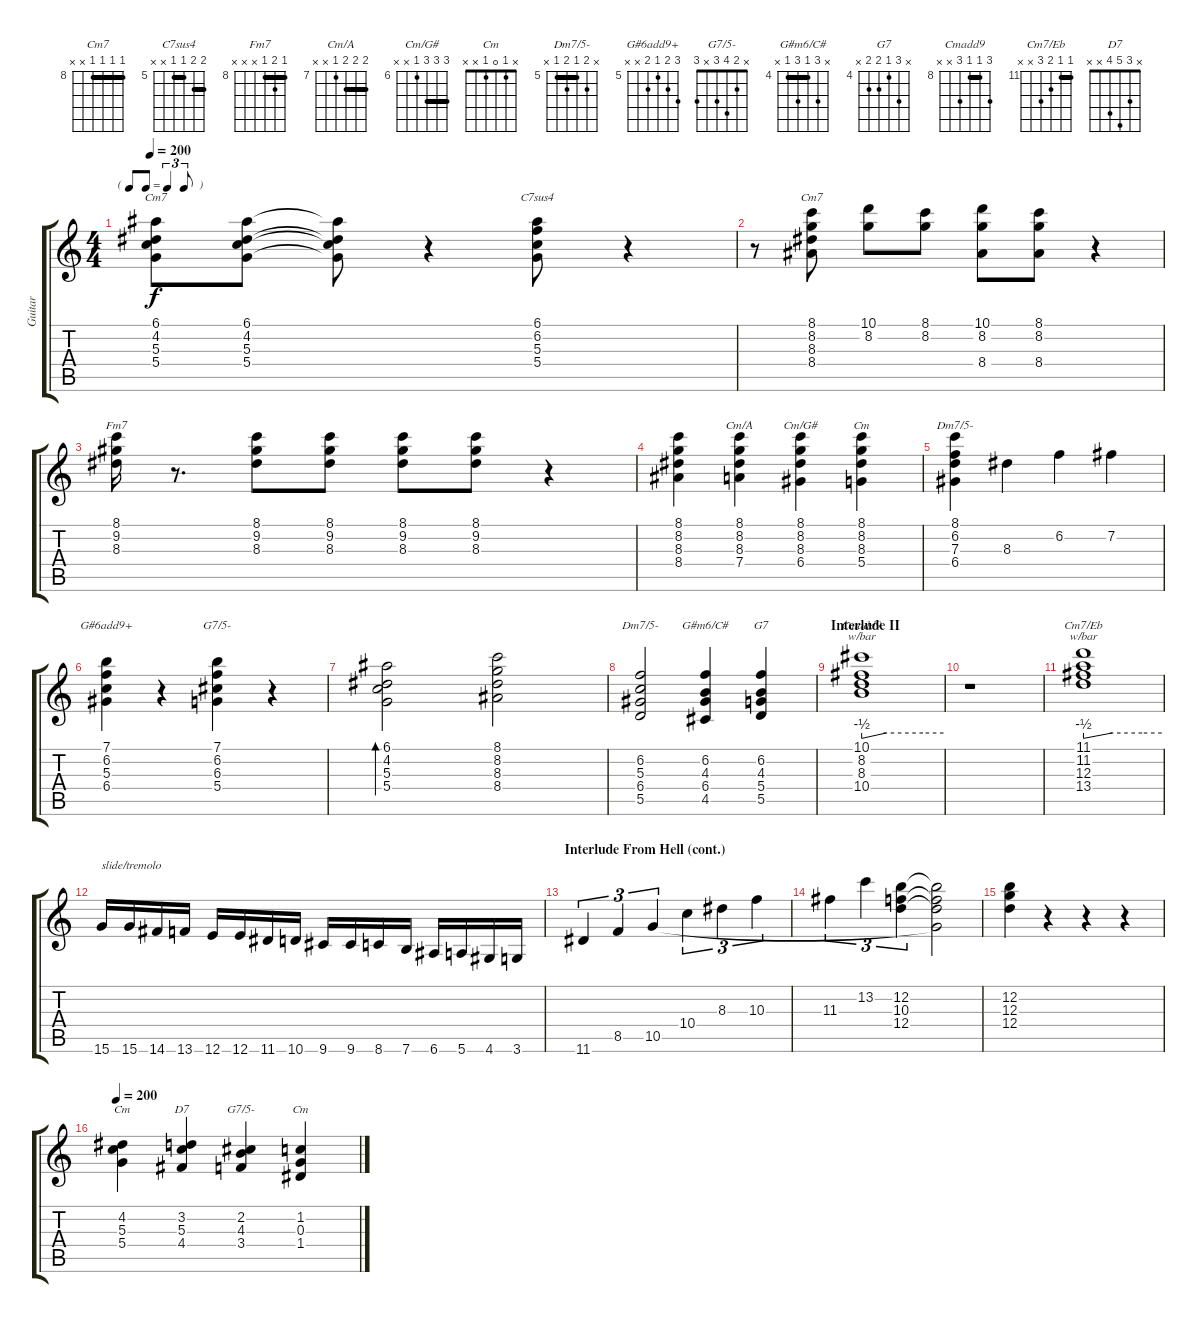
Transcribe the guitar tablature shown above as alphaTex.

\track ("Guitar" "Guitar") {instrument electricguitarjazz}
\staff {score tabs}
\tuning (E4 B3 G3 D3 A2 E2) {hide}
\chord ("Cm7" 6 4 5 5 x x) {firstfret 4}
\chord ("C7sus4" 6 6 5 5 x x) {firstfret 5 barre (5 6)}
\chord ("Cm7" 8 8 8 8 x x) {firstfret 8 barre 8}
\chord ("Fm7" 8 9 8 x x x) {firstfret 8 barre 8}
\chord ("Cm/A" 8 8 8 7 x x) {firstfret 7 barre 8}
\chord ("Cm/G#" 8 8 8 6 x x) {firstfret 6 barre 8}
\chord ("Cm" 8 8 8 5 x x) {firstfret 5 barre 8}
\chord ("Dm7/5-" 8 6 7 6 x x) {firstfret 6 barre 6}
\chord ("G#6add9+" 7 6 5 6 x x) {firstfret 5}
\chord ("G7/5-" 7 6 6 5 x x) {firstfret 5 barre 6}
\chord ("Dm7/5-" x 6 5 6 5 x) {firstfret 5 barre 5}
\chord ("G#m6/C#" x 6 4 6 4 x) {firstfret 4 barre 4}
\chord ("G7" x 6 4 5 5 x) {firstfret 4}
\chord ("Cmadd9" 10 8 8 10 x x) {firstfret 8 barre 8}
\chord ("Cm7/Eb" 11 11 12 13 x x) {firstfret 11 barre 11}
\chord ("Cm" x 4 5 5 x x)
\chord ("D7" x 3 5 4 x x)
\chord ("G7/5-" x 2 4 3 x 3)
\chord ("Cm" x 1 0 1 x x)
\ts (4 4)
\tf triplet8th
\tempo 200
\clef g2
\ks c
(6.1 4.2 5.3 5.4).8{ch "Cm7" dy f volume 7} (6.1 4.2 5.3 5.4).8 (6.1{t} 4.2{t} 5.3{t} 5.4{t}).8 r.4 (6.1 6.2 5.3 5.4).8{ch "C7sus4"} r.4 |
r.8 (8.1 8.2 8.3 8.4).8{ch "Cm7"} (10.1 8.2).8 (8.1 8.2).8 (10.1 8.2 8.4).8 (8.1 8.2 8.4).8 r.4 |
(8.1 9.2 8.3).16{ch "Fm7"} r.8{d} (8.1 9.2 8.3).8 (8.1 9.2 8.3).8 (8.1 9.2 8.3).8 (8.1 9.2 8.3).8 r.4 |
(8.1 8.2 8.3 8.4).4 (8.1 8.2 8.3 7.4).4{ch "Cm/A"} (8.1 8.2 8.3 6.4).4{ch "Cm/G#"} (8.1 8.2 8.3 5.4).4{ch "Cm"} |
(8.1 6.2 7.3 6.4).4{ch "Dm7/5-"} 8.3.4 6.2.4 7.2.4 |
(7.1 6.2 5.3 6.4).4{ch "G#6add9+"} r.4 (7.1 6.2 6.3 5.4).4{ch "G7/5-"} r.4 |
(6.1 4.2 5.3 5.4).2{bd 60} (8.1 8.2 8.3 8.4).2 |
(6.2 5.3 6.4 5.5).2{ch "Dm7/5-"} (6.2 4.3 6.4 4.5).4{ch "G#m6/C#"} (6.2 4.3 5.4 5.5).4{ch "G7"} |
\section ("" "Interlude II")
(10.1 8.2 8.3 10.4).1{tbe (custom default 0 -2 18 0 45 0 60 0) ch "Cmadd9" volume 12 instrument electricguitarmuted} |
r.1 |
(11.1 11.2 12.3 13.4).1{tbe (custom default 0 -2 22 0 45 0 60 0) ch "Cm7/Eb"} |
15.6.16{txt "slide/tremolo"} 15.6.16 14.6.16 13.6.16 12.6.16 12.6.16 11.6.16 10.6.16 9.6.16 9.6.16 8.6.16 7.6.16 6.6.16 5.6.16 4.6.16 3.6.16 |
\section ("" "Interlude From Hell (cont.)")
11.6.4{tu (3 2) instrument electricguitarjazz} 8.5.4{tu (3 2)} 10.5.4{tu (3 2)} 10.4.4{tu (3 2)} 8.3.4{tu (3 2)} 10.3.4{tu (3 2)} |
11.3.4{tu (3 2)} 13.2.4{tu (3 2)} (12.2 10.3 12.4).4{tu (3 2)} (12.2{t} 10.3{t} 12.4{t} 10.5{t}).2 |
(12.2 12.3 12.4).4 r.4 r.4 r.4 |
\tempo 200
(4.2 5.3 5.4).4{ch "Cm"} (3.2 5.3 4.4).4{ch "D7"} (2.2 4.3 3.4).4{ch "G7/5-"} (1.2 0.3 1.4).4{ch "Cm"}
